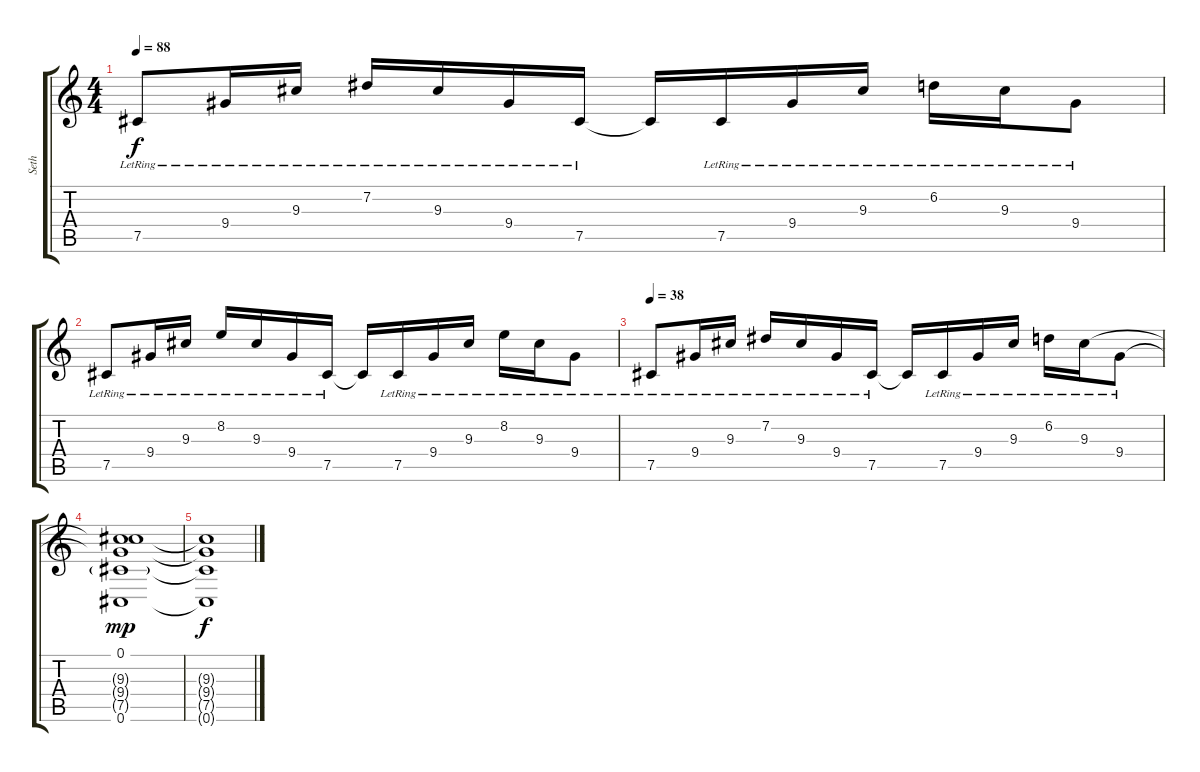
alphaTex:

\track ("Seth " "Seth ") {instrument overdrivenguitar}
\staff {score tabs}
\tuning (Db4 Ab3 E3 B2 Gb2 Db2) {hide}
\ts (4 4)
\tempo 88
\clef g2
\ks c
7.5{lr}.8{dy f} 9.4{lr}.16 9.3{lr}.16 7.2{lr}.16 9.3{lr}.16 9.4{lr}.16 7.5{lr}.16 7.5{t}.16 7.5{lr}.16 9.4{lr}.16 9.3{lr}.16 6.2{lr}.16 9.3{lr}.16 9.4{lr}.8 |
7.5{lr}.8 9.4{lr}.16 9.3{lr}.16 8.2{lr}.16 9.3{lr}.16 9.4{lr}.16 7.5{lr}.16 7.5{t}.16 7.5{lr}.16 9.4{lr}.16 9.3{lr}.16 8.2{lr}.16 9.3{lr}.16 9.4{lr}.8 |
\tempo 38
7.5{lr}.8 9.4{lr}.16 9.3{lr}.16 7.2{lr}.16 9.3{lr}.16 9.4{lr}.16 7.5{lr}.16 7.5{t}.16 7.5{lr}.16 9.4{lr}.16 9.3{lr}.16 6.2{lr}.16 9.3{lr}.16 9.4{lr}.8 |
(0.1 9.3{t} 9.4{t} 7.5{g} 0.6).1{dy mp volume 0 instrument overdrivenguitar} |
(9.3{t} 9.4{t} 7.5{t} 0.6{t}).1{dy f}
